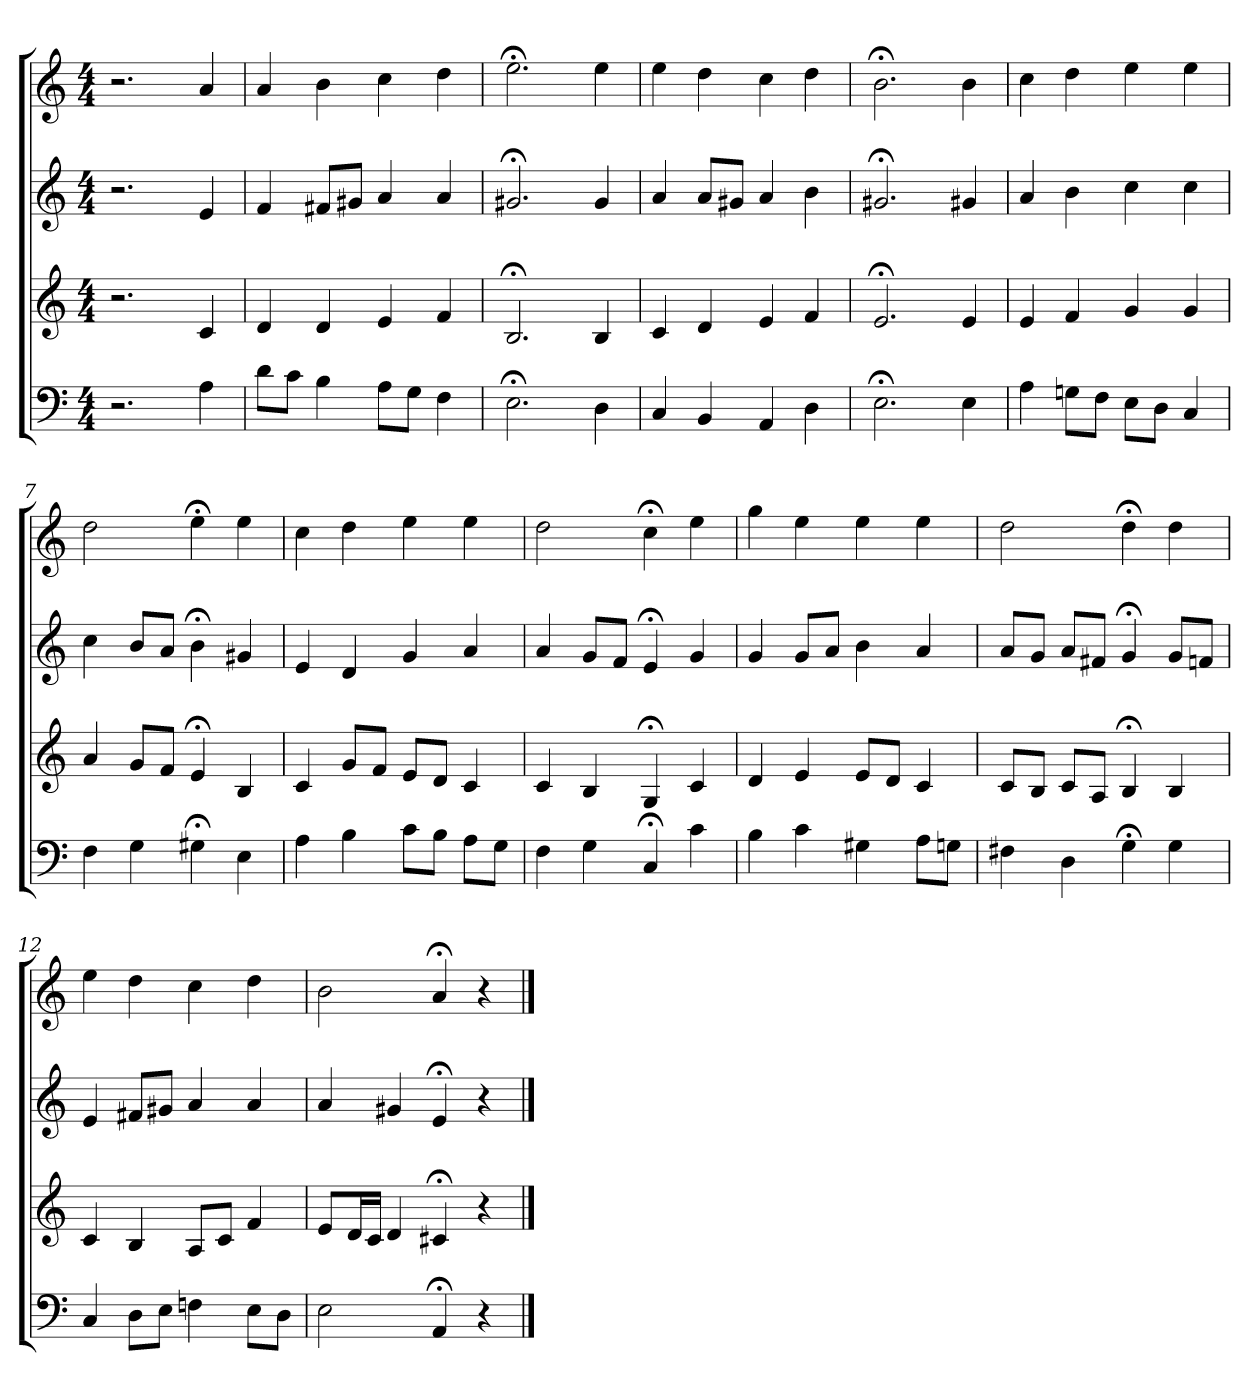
**kern	**kern	**kern	**kern
*part4	*part3	*part2	*part1
*staff4	*staff3	*staff2	*staff1
*clefF4	*clefG2	*clefG2	*clefG2
*k[]	*k[]	*k[]	*k[]
*C:	*C:	*C:	*a:
*M4/4	*M4/4	*M4/4	*M4/4
=1	=1	=1	=1
2.r	2.r	2.r	2.r
4A	4c	4e	4a
=2	=2	=2	=2
8d\L	4d	4f	4a
8c\J	.	.	.
4B	4d	8f#X/L	4b
.	.	8g#X/J	.
8A\L	4e	4a	4cc
8G\J	.	.	.
4F	4f	4a	4dd
=3	=3	=3	=3
2.E;<	2.B;<	2.g#X;<	2.ee;<
4D	4B	4g#	4ee
=4	=4	=4	=4
4C	4c	4a	4ee
4BB	4d	8a/L	4dd
.	.	8g#X/J	.
4AA	4e	4a	4cc
4D	4f	4b	4dd
=5	=5	=5	=5
2.E;<	2.e;<	2.g#X;<	2.b;<
4E	4e	4g#X	4b
=6	=6	=6	=6
4A	4e	4a	4cc
8Gn\L	4f	4b	4dd
8F\J	.	.	.
8E\L	4g	4cc	4ee
8D\J	.	.	.
4C	4g	4cc	4ee
=7	=7	=7	=7
4F	4a	4cc	2dd
4G	8g/L	8b/L	.
.	8f/J	8a/J	.
4G#X;<	4e;<	4b;<	4ee;<
4E	4B	4g#X	4ee
=8	=8	=8	=8
4A	4c	4e	4cc
4B	8g/L	4d	4dd
.	8f/J	.	.
8c\L	8e/L	4g	4ee
8B\J	8d/J	.	.
8A\L	4c	4a	4ee
8G\J	.	.	.
=9	=9	=9	=9
4F	4c	4a	2dd
4G	4B	8g/L	.
.	.	8f/J	.
4C;<	4G;<	4e;<	4cc;<
4c	4c	4g	4ee
=10	=10	=10	=10
4B	4d	4g	4gg
4c	4e	8g/L	4ee
.	.	8a/J	.
4G#X	8e/L	4b	4ee
.	8d/J	.	.
8A\L	4c	4a	4ee
8Gn\J	.	.	.
=11	=11	=11	=11
4F#X	8c/L	8a/L	2dd
.	8B/J	8g/J	.
4D	8c/L	8a/L	.
.	8A/J	8f#X/J	.
4G;<	4B;<	4g;<	4dd;<
4G	4B	8g/L	4dd
.	.	8fn/J	.
=12	=12	=12	=12
4C	4c	4e	4ee
8D\L	4B	8f#X/L	4dd
8E\J	.	8g#X/J	.
4Fn	8A/L	4a	4cc
.	8c/J	.	.
8E\L	4f	4a	4dd
8D\J	.	.	.
=13	=13	=13	=13
2E	8e/L	4a	2b
.	16d/L	.	.
.	16c/JJ	.	.
.	4d	4g#X	.
4AA;<	4c#X;<	4e;<	4a;<
4r	4r	4r	4r
==	==	==	==
*-	*-	*-	*-
